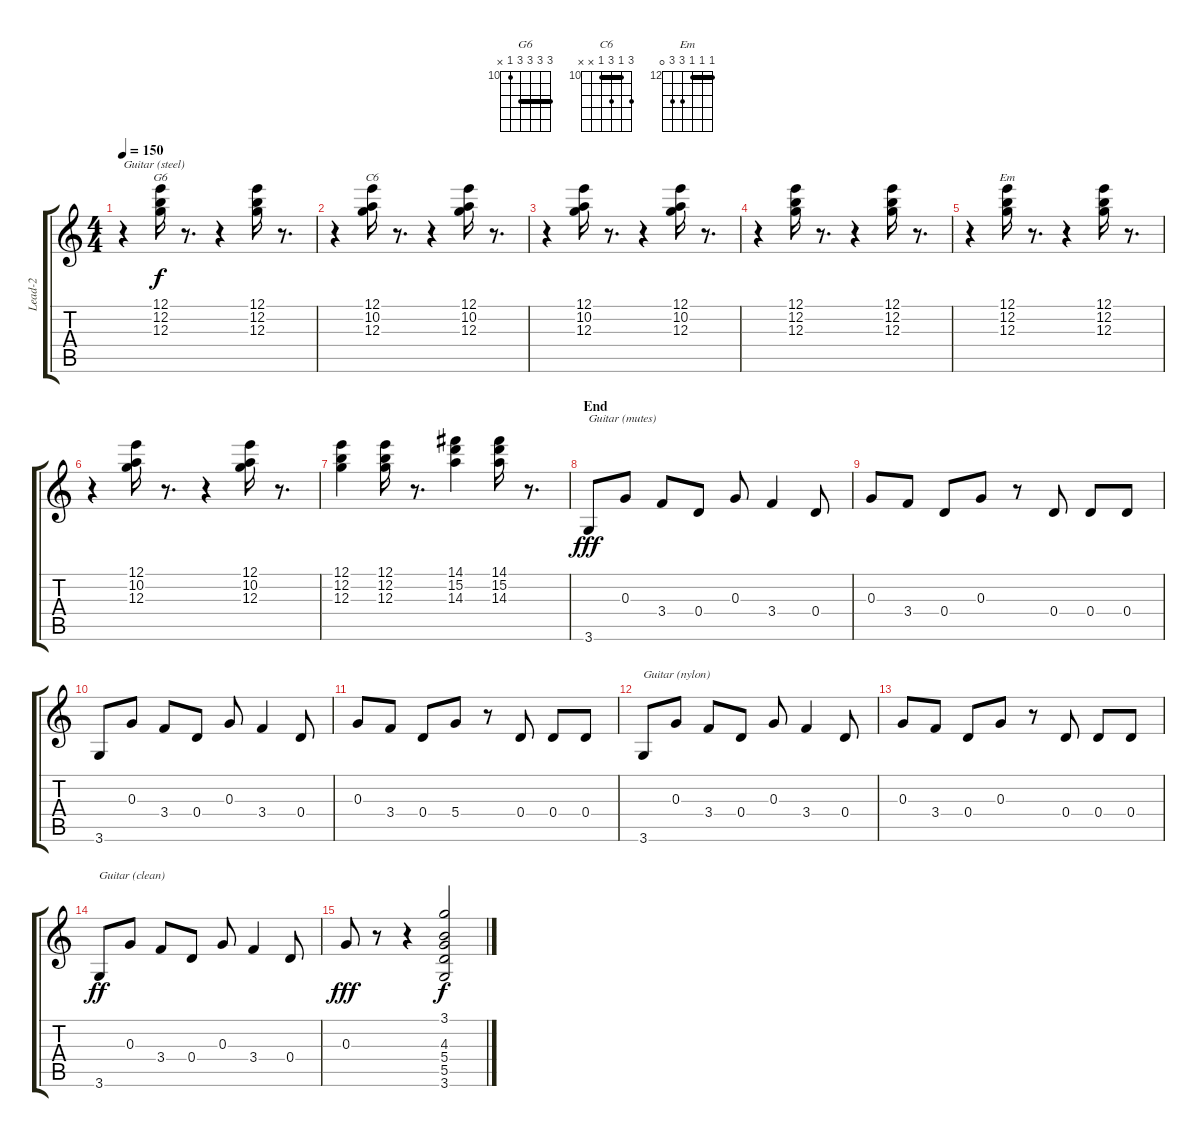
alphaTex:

\track ("Lead-2" "Lead-2") {instrument acousticguitarnylon}
\staff {score tabs}
\tuning (E4 B3 G3 D3 A2 E2) {hide}
\chord ("G6" 12 12 12 12 10 x) {firstfret 10 barre 12}
\chord ("C6" 12 10 12 10 x x) {firstfret 10 barre 10}
\chord ("Em" 12 12 12 14 14 0) {firstfret 12 barre 12}
\ts (4 4)
\tempo 150
\clef g2
\ks c
r.4{txt "Guitar (steel)" dy fff volume 16 instrument acousticguitarsteel} (12.1 12.2 12.3).16{ch "G6" dy f} r.8{d} r.4 (12.1 12.2 12.3).16 r.8{d} |
r.4 (12.1 10.2 12.3).16{ch "C6"} r.8{d} r.4 (12.1 10.2 12.3).16 r.8{d} |
r.4 (12.1 10.2 12.3).16 r.8{d} r.4 (12.1 10.2 12.3).16 r.8{d} |
r.4 (12.1 12.2 12.3).16 r.8{d} r.4 (12.1 12.2 12.3).16 r.8{d} |
r.4 (12.1 12.2 12.3).16{ch "Em"} r.8{d} r.4 (12.1 12.2 12.3).16 r.8{d} |
r.4 (12.1 10.2 12.3).16 r.8{d} r.4 (12.1 10.2 12.3).16 r.8{d} |
(12.1 12.2 12.3).4 (12.1 12.2 12.3).16 r.8{d} (14.1 15.2 14.3).4 (14.1 15.2 14.3).16 r.8{d} |
\section ("" "End")
3.6.8{txt "Guitar (mutes)" dy fff volume 13 instrument electricguitarmuted} 0.3.8 3.4.8 0.4.8 0.3.8 3.4.4 0.4.8 |
0.3.8 3.4.8 0.4.8 0.3.8 r.8 0.4.8 0.4.8 0.4.8 |
3.6.8 0.3.8 3.4.8 0.4.8 0.3.8 3.4.4 0.4.8 |
0.3.8 3.4.8 0.4.8 5.4.8 r.8 0.4.8 0.4.8 0.4.8 |
3.6.8{txt "Guitar (nylon)" volume 16 instrument acousticguitarnylon} 0.3.8 3.4.8 0.4.8 0.3.8 3.4.4 0.4.8 |
0.3.8 3.4.8 0.4.8 0.3.8 r.8 0.4.8 0.4.8 0.4.8 |
3.6.8{txt "Guitar (clean)" dy ff instrument electricguitarclean} 0.3.8 3.4.8 0.4.8 0.3.8 3.4.4 0.4.8 |
0.3.8{dy fff} r.8{instrument electricguitarjazz} r.4 (3.1 4.3 5.4 5.5 3.6).2{dy f}
